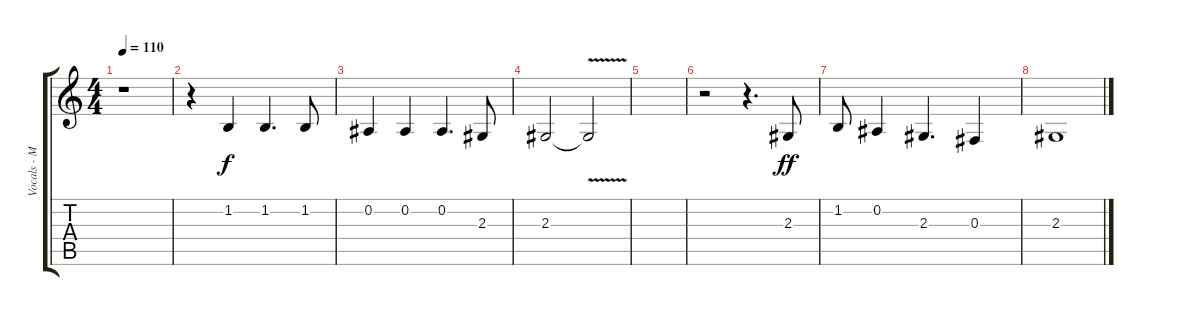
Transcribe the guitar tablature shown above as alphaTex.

\track ("Vocals - Main (by PureMetalRim)" "Vocals - M") {instrument tangoaccordion}
\staff {score tabs}
\tuning (Eb4 Bb3 Gb3 Db3 Ab2 Eb2) {hide}
\ts (4 4)
\tempo 110
\clef g2
\ks c
r.1{dy f} |
r.4 1.2.4 1.2.4{d} 1.2.8 |
0.2.4 0.2.4 0.2.4{d} 2.3.8 |
2.3.2 2.3{v t}.2 |
|
r.2 r.4{d} 2.3.8{dy ff} |
1.2.8 0.2.4 2.3.4{d} 0.3.4 |
2.3.1
